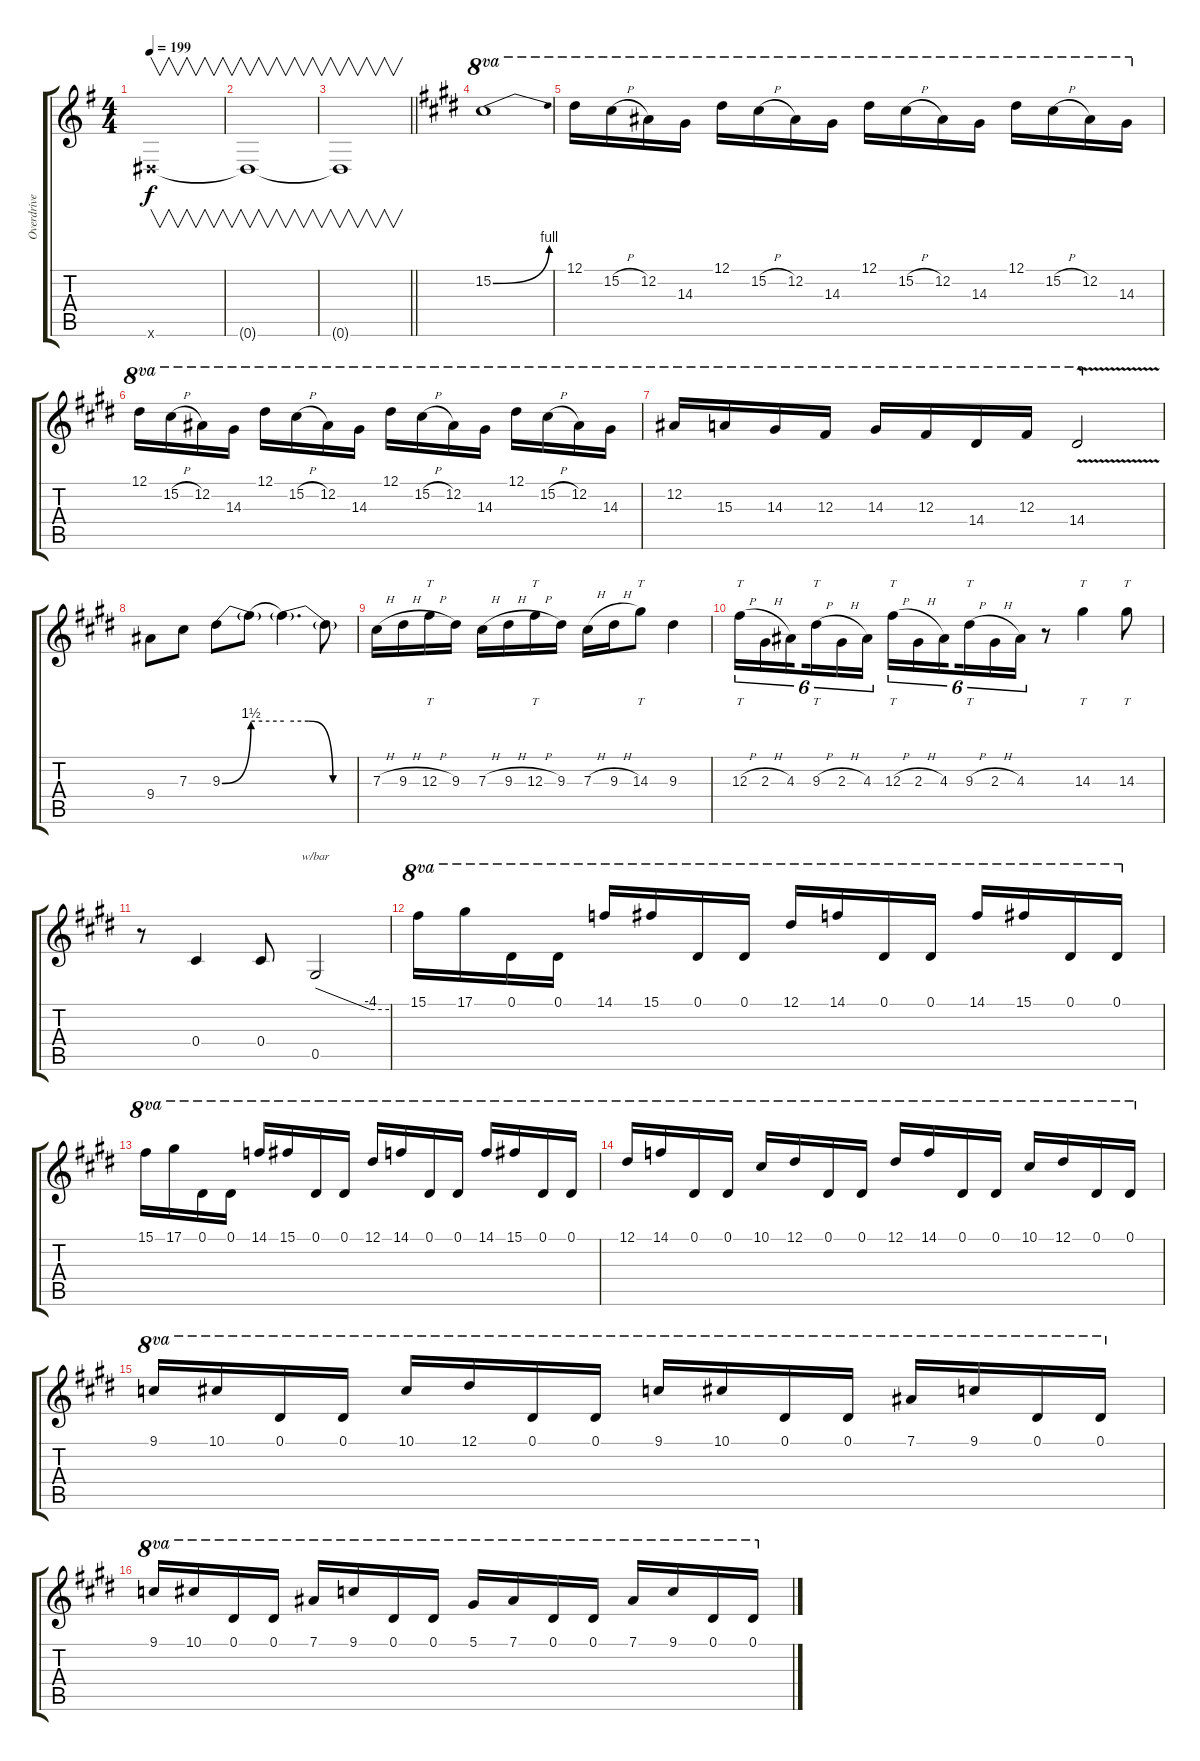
\track ("Overdrive" "Overdrive") {instrument overdrivenguitar}
\staff {score tabs}
\tuning (Eb4 Bb3 Gb3 Db3 Ab2 Eb2) {hide}
\ts (4 4)
\tempo 199
\clef g2
\ks g
0.6{x}.1{v dy f} |
0.6{t}.1{v} |
\barLineRight lightlight
0.6{t}.1{v} |
\section ("" " ")
\ks e
15.2{be (bend 0 0 60 4)}.1{ot 8va} |
12.1.16{ot 8va} 15.2{h}.16{ot 8va} 12.2.16{ot 8va} 14.3.16{ot 8va} 12.1.16{ot 8va} 15.2{h}.16{ot 8va} 12.2.16{ot 8va} 14.3.16{ot 8va} 12.1.16{ot 8va} 15.2{h}.16{ot 8va} 12.2.16{ot 8va} 14.3.16{ot 8va} 12.1.16{ot 8va} 15.2{h}.16{ot 8va} 12.2.16{ot 8va} 14.3.16{ot 8va} |
\ks c#minor
12.1.16{ot 8va} 15.2{h}.16{ot 8va} 12.2.16{ot 8va} 14.3.16{ot 8va} 12.1.16{ot 8va} 15.2{h}.16{ot 8va} 12.2.16{ot 8va} 14.3.16{ot 8va} 12.1.16{ot 8va} 15.2{h}.16{ot 8va} 12.2.16{ot 8va} 14.3.16{ot 8va} 12.1.16{ot 8va} 15.2{h}.16{ot 8va} 12.2.16{ot 8va} 14.3.16{ot 8va} |
12.2.16{ot 8va} 15.3.16{ot 8va} 14.3.16{ot 8va} 12.3.16{ot 8va} 14.3.16{ot 8va} 12.3.16{ot 8va} 14.4.16{ot 8va} 12.3.16{ot 8va} 14.4{v}.2{ot 8va} |
\ks e
9.4.8 7.3.8 9.3{be (bend 0 0 60 6)}.8 9.3{be (hold 0 6 60 6) t}.8 9.3{be (custom 0 6 20 6 40 0 60 0) t}.4{d} 9.3{t}.8 |
\ks c#minor
7.3{h}.16 9.3{h}.16 12.3{h}.16{tt} 9.3.16 7.3{h}.16 9.3{h}.16 12.3{h}.16{tt} 9.3.16 7.3{h}.16 9.3{h}.16 14.3.8{tt} 9.3.4 |
12.3{h}.16{tt tu (6 4)} 2.3{h}.16{tu (6 4)} 4.3.16{tu (6 4) beam splitsecondary} 9.3{h}.16{tt tu (6 4)} 2.3{h}.16{tu (6 4)} 4.3.16{tu (6 4)} 12.3{h}.16{tt tu (6 4)} 2.3{h}.16{tu (6 4)} 4.3.16{tu (6 4) beam splitsecondary} 9.3{h}.16{tt tu (6 4)} 2.3{h}.16{tu (6 4)} 4.3.16{tu (6 4)} r.8 14.3.4{tt} 14.3.8{tt} |
\ks e
r.8 0.4.4 0.4.8 0.5.2{tbe (custom default 0 0 45 -16 60 -16)} |
\ks c#minor
15.1.16{ot 8va} 17.1.16{ot 8va} 0.1.16{ot 8va} 0.1.16{ot 8va} 14.1.16{ot 8va} 15.1.16{ot 8va} 0.1.16{ot 8va} 0.1.16{ot 8va} 12.1.16{ot 8va} 14.1.16{ot 8va} 0.1.16{ot 8va} 0.1.16{ot 8va} 14.1.16{ot 8va} 15.1.16{ot 8va} 0.1.16{ot 8va} 0.1.16{ot 8va} |
15.1.16{ot 8va} 17.1.16{ot 8va} 0.1.16{ot 8va} 0.1.16{ot 8va} 14.1.16{ot 8va} 15.1.16{ot 8va} 0.1.16{ot 8va} 0.1.16{ot 8va} 12.1.16{ot 8va} 14.1.16{ot 8va} 0.1.16{ot 8va} 0.1.16{ot 8va} 14.1.16{ot 8va} 15.1.16{ot 8va} 0.1.16{ot 8va} 0.1.16{ot 8va} |
\ks e
12.1.16{ot 8va} 14.1.16{ot 8va} 0.1.16{ot 8va} 0.1.16{ot 8va} 10.1.16{ot 8va} 12.1.16{ot 8va} 0.1.16{ot 8va} 0.1.16{ot 8va} 12.1.16{ot 8va} 14.1.16{ot 8va} 0.1.16{ot 8va} 0.1.16{ot 8va} 10.1.16{ot 8va} 12.1.16{ot 8va} 0.1.16{ot 8va} 0.1.16{ot 8va} |
\ks c#minor
9.1.16{ot 8va} 10.1.16{ot 8va} 0.1.16{ot 8va} 0.1.16{ot 8va} 10.1.16{ot 8va} 12.1.16{ot 8va} 0.1.16{ot 8va} 0.1.16{ot 8va} 9.1.16{ot 8va} 10.1.16{ot 8va} 0.1.16{ot 8va} 0.1.16{ot 8va} 7.1.16{ot 8va} 9.1.16{ot 8va} 0.1.16{ot 8va} 0.1.16{ot 8va} |
9.1.16{ot 8va} 10.1.16{ot 8va} 0.1.16{ot 8va} 0.1.16{ot 8va} 7.1.16{ot 8va} 9.1.16{ot 8va} 0.1.16{ot 8va} 0.1.16{ot 8va} 5.1.16{ot 8va} 7.1.16{ot 8va} 0.1.16{ot 8va} 0.1.16{ot 8va} 7.1.16{ot 8va} 9.1.16{ot 8va} 0.1.16{ot 8va} 0.1.16{ot 8va}
